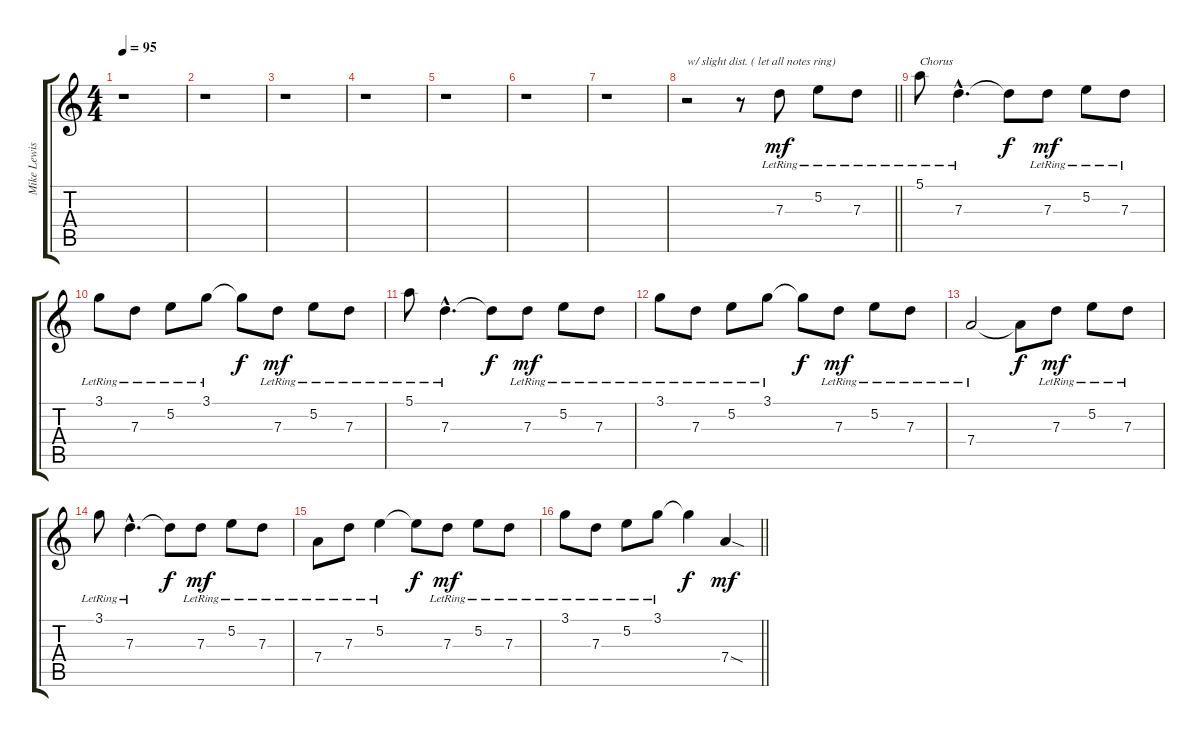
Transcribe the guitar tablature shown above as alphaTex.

\track ("Mike Lewis | Rhythm" "Mike Lewis") {instrument overdrivenguitar}
\staff {score tabs}
\tuning (E4 B3 G3 D3 A2 D2) {hide}
\ts (4 4)
\tempo 95
\clef g2
\ks c
r.1{dy pp} |
r.1 |
r.1 |
r.1 |
r.1 |
r.1 |
r.1 |
\barLineRight lightlight
r.2{txt "w/ slight dist. ( let all notes ring)" instrument electricguitarclean} r.8 7.3{lr}.8{dy mf} 5.2{lr}.8 7.3{lr}.8 |
5.1{lr}.8{txt "Chorus"} 7.3{hac lr}.4{d} 7.3{t}.8{dy f} 7.3{lr}.8{dy mf} 5.2{lr}.8 7.3{lr}.8 |
3.1{lr}.8 7.3{lr}.8 5.2{lr}.8 3.1{lr}.8 3.1{t}.8{dy f} 7.3{lr}.8{dy mf} 5.2{lr}.8 7.3{lr}.8 |
5.1{lr}.8 7.3{hac lr}.4{d} 7.3{t}.8{dy f} 7.3{lr}.8{dy mf} 5.2{lr}.8 7.3{lr}.8 |
3.1{lr}.8 7.3{lr}.8 5.2{lr}.8 3.1{lr}.8 3.1{t}.8{dy f} 7.3{lr}.8{dy mf} 5.2{lr}.8 7.3{lr}.8 |
7.4{lr}.2 7.4{t}.8{dy f} 7.3{lr}.8{dy mf} 5.2{lr}.8 7.3{lr}.8 |
3.1{lr}.8 7.3{hac lr}.4{d} 7.3{t}.8{dy f} 7.3{lr}.8{dy mf} 5.2{lr}.8 7.3{lr}.8 |
7.4{lr}.8 7.3{lr}.8 5.2{lr}.4 5.2{t}.8{dy f} 7.3{lr}.8{dy mf} 5.2{lr}.8 7.3{lr}.8 |
\barLineRight lightlight
3.1{lr}.8 7.3{lr}.8 5.2{lr}.8 3.1{lr}.8 3.1{t}.4{dy f} 7.4{sod}.4{dy mf}
